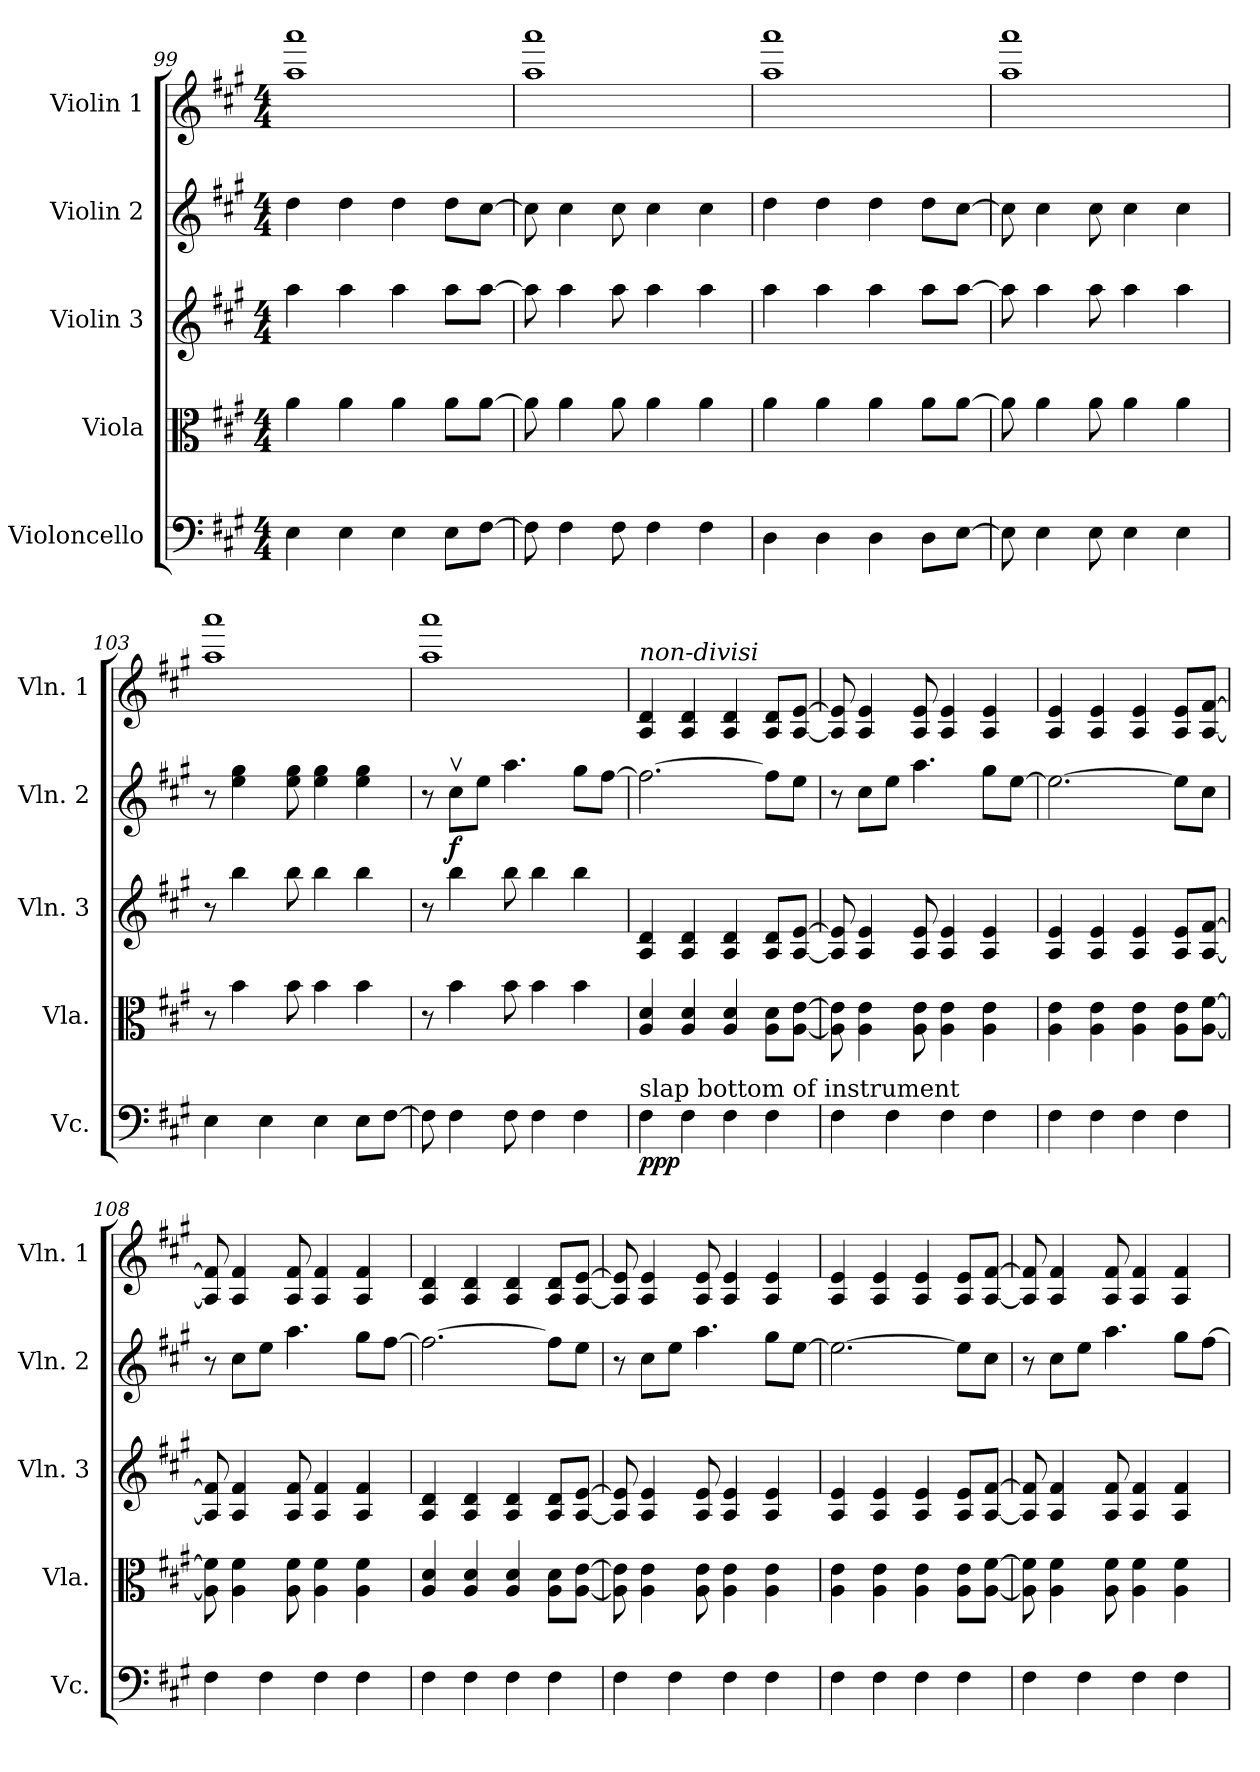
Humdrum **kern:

**kern	**dynam	**kern	**kern	**kern	**dynam	**kern
*part5	*part5	*part4	*part3	*part2	*part2	*part1
*staff5	*staff5	*staff4	*staff3	*staff2	*staff2	*staff1
*I"Violoncello	*	*I"Viola	*I"Violin 3	*I"Violin 2	*	*I"Violin 1
*I'Vc.	*	*I'Vla.	*I'Vln. 3	*I'Vln. 2	*	*I'Vln. 1
*clefF4	*	*clefC3	*clefG2	*clefG2	*	*clefG2
*k[f#c#g#]	*	*k[f#c#g#]	*k[f#c#g#]	*k[f#c#g#]	*	*k[f#c#g#]
*M4/4	*	*M4/4	*M4/4	*M4/4	*	*M4/4
=99	=99	=99	=99	=99	=99	=99
4E\	.	4a\	4aa\	4dd\	.	1aa 1aaa
4E\	.	4a\	4aa\	4dd\	.	.
4E\	.	4a\	4aa\	4dd\	.	.
8E\L	.	8a\L	8aa\L	8dd\L	.	.
[8F#\J	.	[8a\J	[8aa\J	[8cc#\J	.	.
!!LO:PB:g=z
=100	=100	=100	=100	=100	=100	=100
8F#\]	.	8a\]	8aa\]	8cc#\]	.	1aa 1aaa
4F#\	.	4a\	4aa\	4cc#\	.	.
8F#\	.	8a\	8aa\	8cc#\	.	.
4F#\	.	4a\	4aa\	4cc#\	.	.
4F#\	.	4a\	4aa\	4cc#\	.	.
=101	=101	=101	=101	=101	=101	=101
4D\	.	4a\	4aa\	4dd\	.	1aa 1aaa
4D\	.	4a\	4aa\	4dd\	.	.
4D\	.	4a\	4aa\	4dd\	.	.
8D\L	.	8a\L	8aa\L	8dd\L	.	.
[8E\J	.	[8a\J	[8aa\J	[8cc#\J	.	.
=102	=102	=102	=102	=102	=102	=102
8E\]	.	8a\]	8aa\]	8cc#\]	.	1aa 1aaa
4E\	.	4a\	4aa\	4cc#\	.	.
8E\	.	8a\	8aa\	8cc#\	.	.
4E\	.	4a\	4aa\	4cc#\	.	.
4E\	.	4a\	4aa\	4cc#\	.	.
=103	=103	=103	=103	=103	=103	=103
4E\	.	8r	8r	8r	.	1aa 1aaa
.	.	4b\	4bb\	4ee\ 4gg#\	.	.
4E\	.	.	.	.	.	.
.	.	8b\	8bb\	8ee\ 8gg#\	.	.
4E\	.	4b\	4bb\	4ee\ 4gg#\	.	.
8E\L	.	4b\	4bb\	4ee\ 4gg#\	.	.
[8F#\J	.	.	.	.	.	.
=104	=104	=104	=104	=104	=104	=104
8F#\]	.	8r	8r	8r	.	1aa 1aaa
!	!	!	!	!	!LO:DY:b	!
4F#\	.	4b\	4bb\	8cc#v\L	f	.
.	.	.	.	8ee\J	.	.
8F#\	.	8b\	8bb\	4.aa\	.	.
4F#\	.	4b\	4bb\	.	.	.
4F#\	.	4b\	4bb\	8gg#\L	.	.
.	.	.	.	[8ff#\J	.	.
!!LO:LB:g=z
=105	=105	=105	=105	=105	=105	=105
!	!	!	!	!	!	!LO:TX:a:i:t=non-divisi
!LO:TX:a:t=slap bottom of instrument	!	!	!	!	!	!
!	!LO:DY:b	!	!	!	!	!
4F#\	ppp	4A/ 4d/	4A/ 4d/	2.ff#\_	.	4A/ 4d/
4F#\	.	4A/ 4d/	4A/ 4d/	.	.	4A/ 4d/
4F#\	.	4A/ 4d/	4A/ 4d/	.	.	4A/ 4d/
4F#\	.	8A\ 8d\L	8A/ 8d/L	8ff#\L]	.	8A/ 8d/L
.	.	[8A\ [8e\J	[8A/ [8e/J	8ee\J	.	[8A/ [8e/J
=106	=106	=106	=106	=106	=106	=106
4F#\	.	8A\] 8e\]	8A/] 8e/]	8r	.	8A/] 8e/]
.	.	4A\ 4e\	4A/ 4e/	8cc#\L	.	4A/ 4e/
4F#\	.	.	.	8ee\J	.	.
.	.	8A\ 8e\	8A/ 8e/	4.aa\	.	8A/ 8e/
4F#\	.	4A\ 4e\	4A/ 4e/	.	.	4A/ 4e/
4F#\	.	4A\ 4e\	4A/ 4e/	8gg#\L	.	4A/ 4e/
.	.	.	.	[8ee\J	.	.
=107	=107	=107	=107	=107	=107	=107
4F#\	.	4A\ 4e\	4A/ 4e/	2.ee\_	.	4A/ 4e/
4F#\	.	4A\ 4e\	4A/ 4e/	.	.	4A/ 4e/
4F#\	.	4A\ 4e\	4A/ 4e/	.	.	4A/ 4e/
4F#\	.	8A\ 8e\L	8A/ 8e/L	8ee\L]	.	8A/ 8e/L
.	.	[8A\ [8f#\J	[8A/ [8f#/J	8cc#\J	.	[8A/ [8f#/J
=108	=108	=108	=108	=108	=108	=108
4F#\	.	8A\] 8f#\]	8A/] 8f#/]	8r	.	8A/] 8f#/]
.	.	4A\ 4f#\	4A/ 4f#/	8cc#\L	.	4A/ 4f#/
4F#\	.	.	.	8ee\J	.	.
.	.	8A\ 8f#\	8A/ 8f#/	4.aa\	.	8A/ 8f#/
4F#\	.	4A\ 4f#\	4A/ 4f#/	.	.	4A/ 4f#/
4F#\	.	4A\ 4f#\	4A/ 4f#/	8gg#\L	.	4A/ 4f#/
.	.	.	.	[8ff#\J	.	.
=109	=109	=109	=109	=109	=109	=109
4F#\	.	4A/ 4d/	4A/ 4d/	2.ff#\_	.	4A/ 4d/
4F#\	.	4A/ 4d/	4A/ 4d/	.	.	4A/ 4d/
4F#\	.	4A/ 4d/	4A/ 4d/	.	.	4A/ 4d/
4F#\	.	8A\ 8d\L	8A/ 8d/L	8ff#\L]	.	8A/ 8d/L
.	.	[8A\ [8e\J	[8A/ [8e/J	8ee\J	.	[8A/ [8e/J
!!LO:PB:g=z
=110	=110	=110	=110	=110	=110	=110
4F#\	.	8A\] 8e\]	8A/] 8e/]	8r	.	8A/] 8e/]
.	.	4A\ 4e\	4A/ 4e/	8cc#\L	.	4A/ 4e/
4F#\	.	.	.	8ee\J	.	.
.	.	8A\ 8e\	8A/ 8e/	4.aa\	.	8A/ 8e/
4F#\	.	4A\ 4e\	4A/ 4e/	.	.	4A/ 4e/
4F#\	.	4A\ 4e\	4A/ 4e/	8gg#\L	.	4A/ 4e/
.	.	.	.	[8ee\J	.	.
=111	=111	=111	=111	=111	=111	=111
4F#\	.	4A\ 4e\	4A/ 4e/	2.ee\_	.	4A/ 4e/
4F#\	.	4A\ 4e\	4A/ 4e/	.	.	4A/ 4e/
4F#\	.	4A\ 4e\	4A/ 4e/	.	.	4A/ 4e/
4F#\	.	8A\ 8e\L	8A/ 8e/L	8ee\L]	.	8A/ 8e/L
.	.	[8A\ [8f#\J	[8A/ [8f#/J	8cc#\J	.	[8A/ [8f#/J
=112	=112	=112	=112	=112	=112	=112
4F#\	.	8A\] 8f#\]	8A/] 8f#/]	8r	.	8A/] 8f#/]
.	.	4A\ 4f#\	4A/ 4f#/	8cc#\L	.	4A/ 4f#/
4F#\	.	.	.	8ee\J	.	.
.	.	8A\ 8f#\	8A/ 8f#/	4.aa\	.	8A/ 8f#/
4F#\	.	4A\ 4f#\	4A/ 4f#/	.	.	4A/ 4f#/
4F#\	.	4A\ 4f#\	4A/ 4f#/	8gg#\L	.	4A/ 4f#/
.	.	.	.	[8ff#\J	.	.
=	=	=	=	=	=	=
*-	*-	*-	*-	*-	*-	*-
